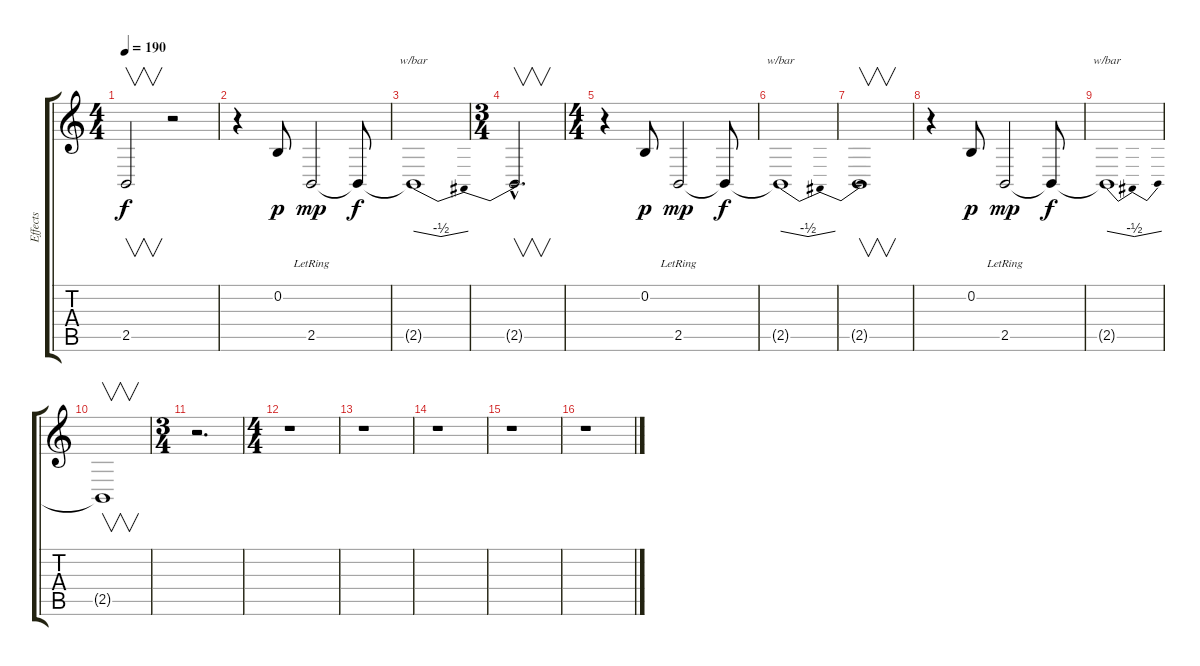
\track ("Effects" "Effects") {instrument tubularbells}
\staff {score tabs}
\tuning (E4 B3 G3 D3 A2 E2) {hide}
\ts (4 4)
\tempo 190
\clef g2
\ks c
2.5{t}.2{v dy f} r.2 |
r.4 0.2.8{dy p} 2.5{lr}.2{dy mp} 2.5{t}.8{dy f} |
2.5{t}.1{tbe (dip default 0 0 30 -2 60 0)} |
\ts (3 4)
2.5{hac t}.2{v d} |
\ts (4 4)
r.4 0.2.8{dy p} 2.5{lr}.2{dy mp} 2.5{t}.8{dy f} |
2.5{t}.1{tbe (dip default 0 0 30 -2 60 0)} |
2.5{t}.1{v} |
r.4 0.2.8{dy p} 2.5{lr}.2{dy mp} 2.5{t}.8{dy f} |
2.5{t}.1{tbe (dip default 0 0 30 -2 60 0)} |
2.5{t}.1{v} |
\ts (3 4)
r.2{d} |
\ts (4 4)
r.1 |
r.1 |
r.1 |
r.1 |
r.1
